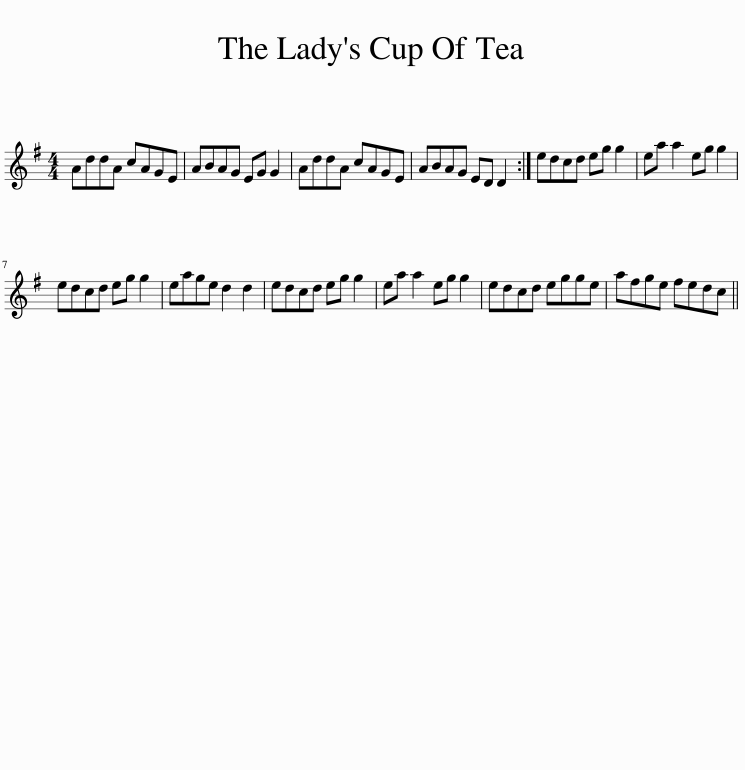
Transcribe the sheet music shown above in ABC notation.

X:1
L:1/8
M:4/4
I:linebreak $
K:G
V:1 treble
V:1
 AddA cAGE | ABAG EG G2 | AddA cAGE | ABAG ED D2 :| edcd eg g2 | %5
 ea a2 eg g2 |$ edcd eg g2 | eage d2 d2 | edcd eg g2 | ea a2 eg g2 | %10
 edcd egge | afge fedc || %12
